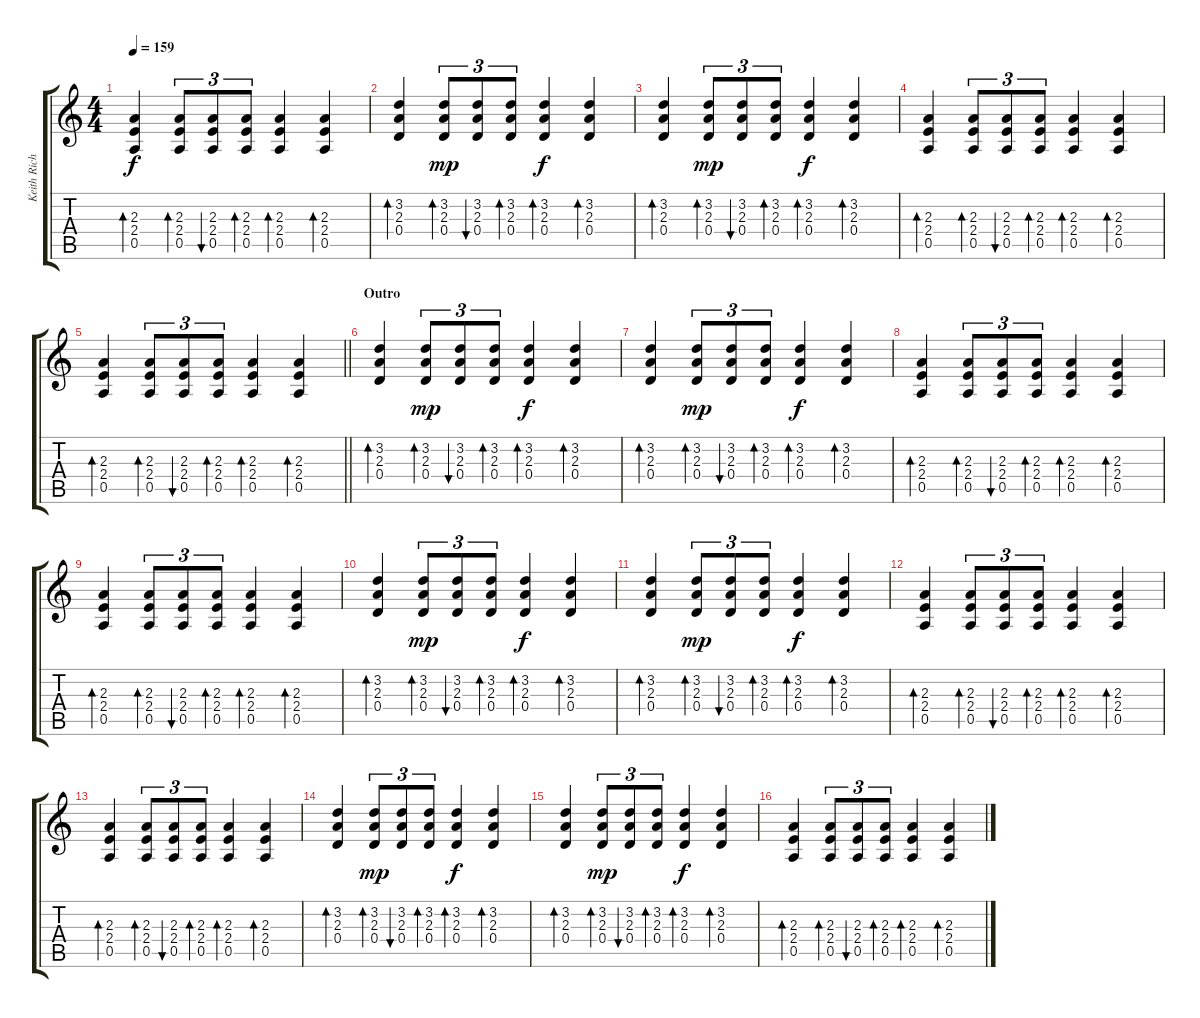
\track ("Keith Richards (Rythm Guitar)" "Keith Rich") {instrument electricguitarclean}
\staff {score tabs}
\tuning (E4 B3 G3 D3 A2 E2) {hide}
\ts (4 4)
\tempo 159
\clef g2
\ks c
(2.3 2.4 0.5).4{bd 120 dy f} (2.3 2.4 0.5).8{tu (3 2) bd 120} (2.3 2.4 0.5).8{tu (3 2) bu 120} (2.3 2.4 0.5).8{tu (3 2) bd 120} (2.3 2.4 0.5).4{bd 120} (2.3 2.4 0.5).4{bd 120} |
(3.2 2.3 0.4).4{bd 480} (3.2 2.3 0.4).8{tu (3 2) bd 120 dy mp} (3.2 2.3 0.4).8{tu (3 2) bu 120} (3.2 2.3 0.4).8{tu (3 2) bd 120} (3.2 2.3 0.4).4{bd 120 dy f} (3.2 2.3 0.4).4{bd 120} |
(3.2 2.3 0.4).4{bd 480} (3.2 2.3 0.4).8{tu (3 2) bd 120 dy mp} (3.2 2.3 0.4).8{tu (3 2) bu 120} (3.2 2.3 0.4).8{tu (3 2) bd 120} (3.2 2.3 0.4).4{bd 120 dy f} (3.2 2.3 0.4).4{bd 120} |
(2.3 2.4 0.5).4{bd 120} (2.3 2.4 0.5).8{tu (3 2) bd 120} (2.3 2.4 0.5).8{tu (3 2) bu 120} (2.3 2.4 0.5).8{tu (3 2) bd 120} (2.3 2.4 0.5).4{bd 120} (2.3 2.4 0.5).4{bd 120} |
\barLineRight lightlight
(2.3 2.4 0.5).4{bd 120} (2.3 2.4 0.5).8{tu (3 2) bd 120} (2.3 2.4 0.5).8{tu (3 2) bu 120} (2.3 2.4 0.5).8{tu (3 2) bd 120} (2.3 2.4 0.5).4{bd 120} (2.3 2.4 0.5).4{bd 120} |
\section ("" "Outro")
(3.2 2.3 0.4).4{bd 480} (3.2 2.3 0.4).8{tu (3 2) bd 120 dy mp} (3.2 2.3 0.4).8{tu (3 2) bu 120} (3.2 2.3 0.4).8{tu (3 2) bd 120} (3.2 2.3 0.4).4{bd 120 dy f} (3.2 2.3 0.4).4{bd 120} |
(3.2 2.3 0.4).4{bd 480} (3.2 2.3 0.4).8{tu (3 2) bd 120 dy mp} (3.2 2.3 0.4).8{tu (3 2) bu 120} (3.2 2.3 0.4).8{tu (3 2) bd 120} (3.2 2.3 0.4).4{bd 120 dy f} (3.2 2.3 0.4).4{bd 120} |
(2.3 2.4 0.5).4{bd 120} (2.3 2.4 0.5).8{tu (3 2) bd 120} (2.3 2.4 0.5).8{tu (3 2) bu 120} (2.3 2.4 0.5).8{tu (3 2) bd 120} (2.3 2.4 0.5).4{bd 120} (2.3 2.4 0.5).4{bd 120} |
(2.3 2.4 0.5).4{bd 120} (2.3 2.4 0.5).8{tu (3 2) bd 120} (2.3 2.4 0.5).8{tu (3 2) bu 120} (2.3 2.4 0.5).8{tu (3 2) bd 120} (2.3 2.4 0.5).4{bd 120} (2.3 2.4 0.5).4{bd 120} |
(3.2 2.3 0.4).4{bd 480} (3.2 2.3 0.4).8{tu (3 2) bd 120 dy mp} (3.2 2.3 0.4).8{tu (3 2) bu 120} (3.2 2.3 0.4).8{tu (3 2) bd 120} (3.2 2.3 0.4).4{bd 120 dy f} (3.2 2.3 0.4).4{bd 120} |
(3.2 2.3 0.4).4{bd 480} (3.2 2.3 0.4).8{tu (3 2) bd 120 dy mp} (3.2 2.3 0.4).8{tu (3 2) bu 120} (3.2 2.3 0.4).8{tu (3 2) bd 120} (3.2 2.3 0.4).4{bd 120 dy f} (3.2 2.3 0.4).4{bd 120} |
(2.3 2.4 0.5).4{bd 120} (2.3 2.4 0.5).8{tu (3 2) bd 120} (2.3 2.4 0.5).8{tu (3 2) bu 120} (2.3 2.4 0.5).8{tu (3 2) bd 120} (2.3 2.4 0.5).4{bd 120} (2.3 2.4 0.5).4{bd 120} |
(2.3 2.4 0.5).4{bd 120} (2.3 2.4 0.5).8{tu (3 2) bd 120} (2.3 2.4 0.5).8{tu (3 2) bu 120} (2.3 2.4 0.5).8{tu (3 2) bd 120} (2.3 2.4 0.5).4{bd 120} (2.3 2.4 0.5).4{bd 120} |
(3.2 2.3 0.4).4{bd 480} (3.2 2.3 0.4).8{tu (3 2) bd 120 dy mp} (3.2 2.3 0.4).8{tu (3 2) bu 120} (3.2 2.3 0.4).8{tu (3 2) bd 120} (3.2 2.3 0.4).4{bd 120 dy f} (3.2 2.3 0.4).4{bd 120} |
(3.2 2.3 0.4).4{bd 480} (3.2 2.3 0.4).8{tu (3 2) bd 120 dy mp} (3.2 2.3 0.4).8{tu (3 2) bu 120} (3.2 2.3 0.4).8{tu (3 2) bd 120} (3.2 2.3 0.4).4{bd 120 dy f} (3.2 2.3 0.4).4{bd 120} |
(2.3 2.4 0.5).4{bd 120} (2.3 2.4 0.5).8{tu (3 2) bd 120} (2.3 2.4 0.5).8{tu (3 2) bu 120} (2.3 2.4 0.5).8{tu (3 2) bd 120} (2.3 2.4 0.5).4{bd 120} (2.3 2.4 0.5).4{bd 120}
